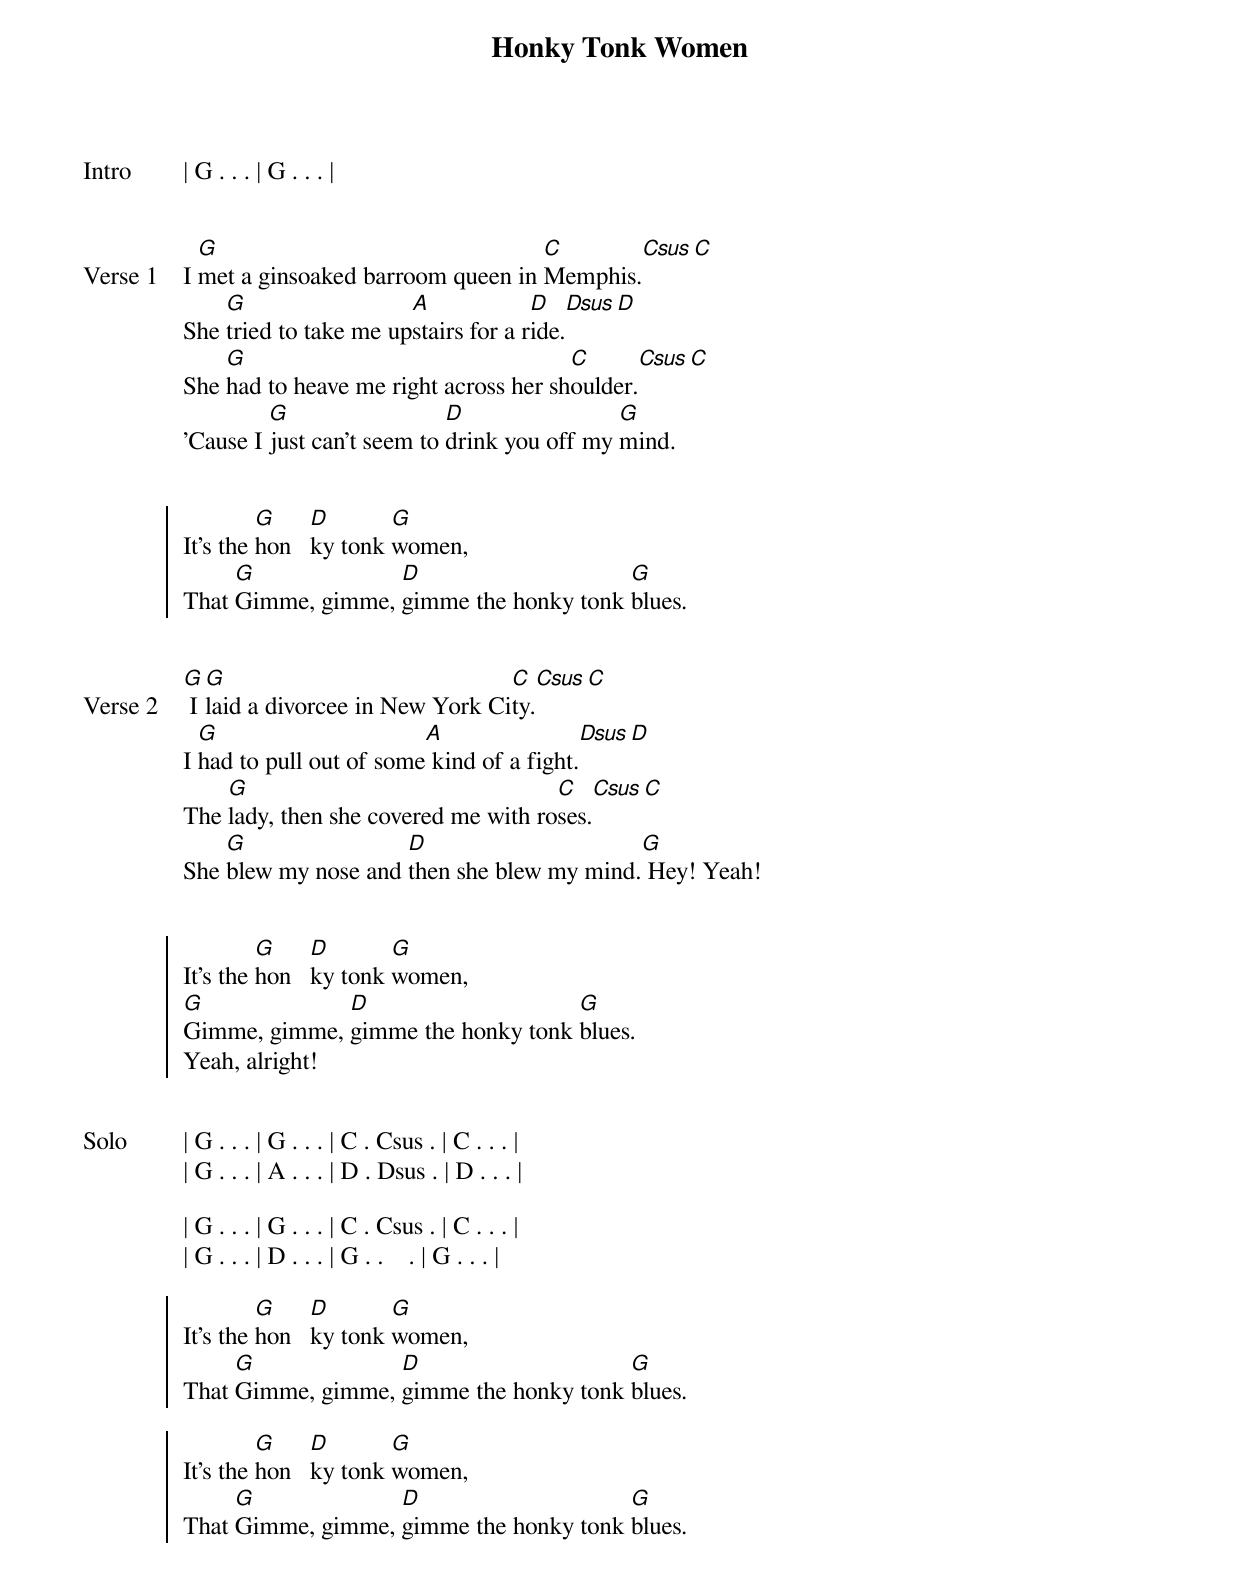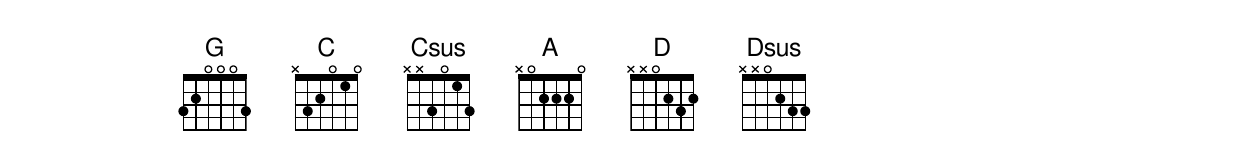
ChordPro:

{title: Honky Tonk Women}
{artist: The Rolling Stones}
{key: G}
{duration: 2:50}
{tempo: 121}
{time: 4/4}
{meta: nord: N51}
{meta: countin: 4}

{start_of_part: Intro}
| G . . . | G . . . |
{end_of_part}


{start_of_verse: Verse 1}
I [G]met a ginsoaked barroom queen in [C]Memphis.[Csus][C]
She [G]tried to take me up[A]stairs for a r[D]ide.[Dsus][D]
She [G]had to heave me right across her sh[C]oulder.[Csus][C]
'Cause I [G]just can't seem to [D]drink you off my [G]mind.
{end_of_verse}


{start_of_chorus}
It's the [G]hon   [D]ky tonk [G]women,
That [G]Gimme, gimme, [D]gimme the honky tonk [G]blues.
{end_of_chorus}


{start_of_verse: Verse 2}
[G] I [G]laid a divorcee in New York Ci[C]ty.[Csus][C]
I [G]had to pull out of some[A] kind of a fight.[Dsus][D]
The [G]lady, then she covered me with ro[C]ses.[Csus][C]
She [G]blew my nose and [D]then she blew my mind.[G] Hey! Yeah!
{end_of_verse}


{start_of_chorus}
It's the [G]hon   [D]ky tonk [G]women,
[G]Gimme, gimme, [D]gimme the honky tonk [G]blues.
Yeah, alright!
{end_of_chorus}


{start_of_part: Solo}
| G . . . | G . . . | C . Csus . | C . . . |
| G . . . | A . . . | D . Dsus . | D . . . |

| G . . . | G . . . | C . Csus . | C . . . |
| G . . . | D . . . | G . .    . | G . . . |
{end_of_part}

{start_of_chorus}
It's the [G]hon   [D]ky tonk [G]women,
That [G]Gimme, gimme, [D]gimme the honky tonk [G]blues.

It's the [G]hon   [D]ky tonk [G]women,
That [G]Gimme, gimme, [D]gimme the honky tonk [G]blues.
{end_of_chorus}
